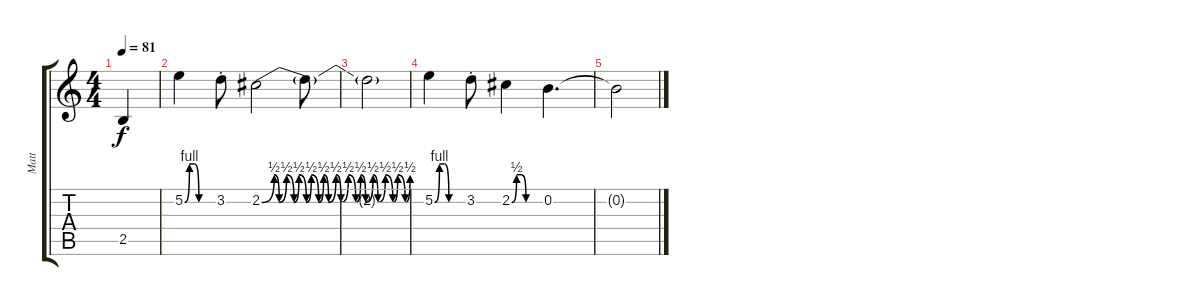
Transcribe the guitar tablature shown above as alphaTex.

\track ("Matt" "Matt") {instrument electricguitarjazz}
\staff {score tabs}
\tuning (E4 B3 G3 D3 A2 E2) {hide}
\ts (4 4)
\tempo 81
\clef g2
\ks c
2.5{t}.4{dy f} |
5.2{be (custom 0 0 10 4 20 4 30 0 60 0)}.4{volume 8} 3.2{st}.8 2.2{be (custom 0 0 5 2 7 0 10 2 13 0 15 2 18 0 20 2 23 0 25 2 27 0 30 2 32 0 35 2 38 0 40 2 42 0 45 2 47 0 50 2 53 0 55 2 58 0 60 2)}.2 2.2{t}.8 |
2.2{t}.2 |
5.2{be (custom 0 0 10 4 20 4 30 0 60 0)}.4{volume 8} 3.2{st}.8 2.2{be (custom 0 0 10 2 20 2 30 0 60 0)}.4 0.2.4{d} |
0.2{t}.2
